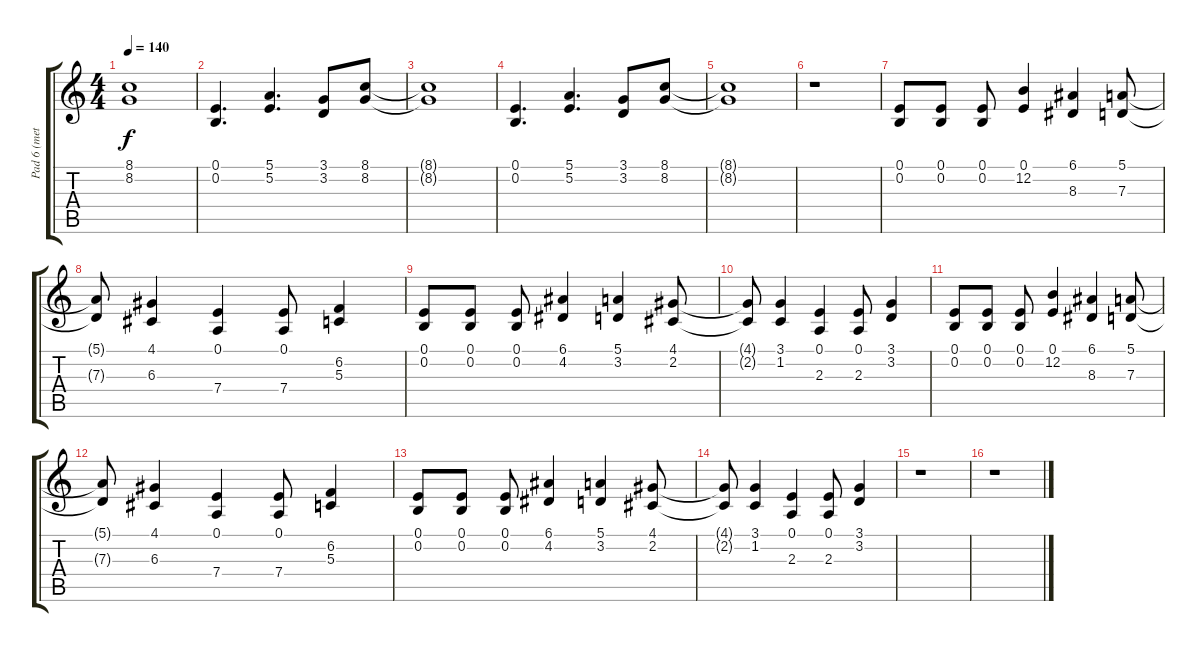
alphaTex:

\track ("Pad 6 (metallic)" "Pad 6 (met") {instrument pad6metallic}
\staff {score tabs}
\tuning (E4 B3 G3 D3 A2 E2) {hide}
\ts (4 4)
\tempo 140
\clef g2
\ks c
(8.1{t} 8.2{t}).1{dy f} |
(0.1 0.2).4{d} (5.1 5.2).4{d} (3.1 3.2).8 (8.1 8.2).8 |
(8.1{t} 8.2{t}).1 |
(0.1 0.2).4{d} (5.1 5.2).4{d} (3.1 3.2).8 (8.1 8.2).8 |
(8.1{t} 8.2{t}).1 |
r.1 |
(0.1 0.2).8 (0.1 0.2).8 (0.1 0.2).8 (0.1 12.2).4 (6.1 8.3).4 (5.1 7.3).8 |
(5.1{t} 7.3{t}).8 (4.1 6.3).4 (0.1 7.4).4 (0.1 7.4).8 (6.2 5.3).4 |
(0.1 0.2).8 (0.1 0.2).8 (0.1 0.2).8 (6.1 4.2).4 (5.1 3.2).4 (4.1 2.2).8 |
(4.1{t} 2.2{t}).8 (3.1 1.2).4 (0.1 2.3).4 (0.1 2.3).8 (3.1 3.2).4 |
(0.1 0.2).8 (0.1 0.2).8 (0.1 0.2).8 (0.1 12.2).4 (6.1 8.3).4 (5.1 7.3).8 |
(5.1{t} 7.3{t}).8 (4.1 6.3).4 (0.1 7.4).4 (0.1 7.4).8 (6.2 5.3).4 |
(0.1 0.2).8 (0.1 0.2).8 (0.1 0.2).8 (6.1 4.2).4 (5.1 3.2).4 (4.1 2.2).8 |
(4.1{t} 2.2{t}).8 (3.1 1.2).4 (0.1 2.3).4 (0.1 2.3).8 (3.1 3.2).4 |
r.1 |
r.1
